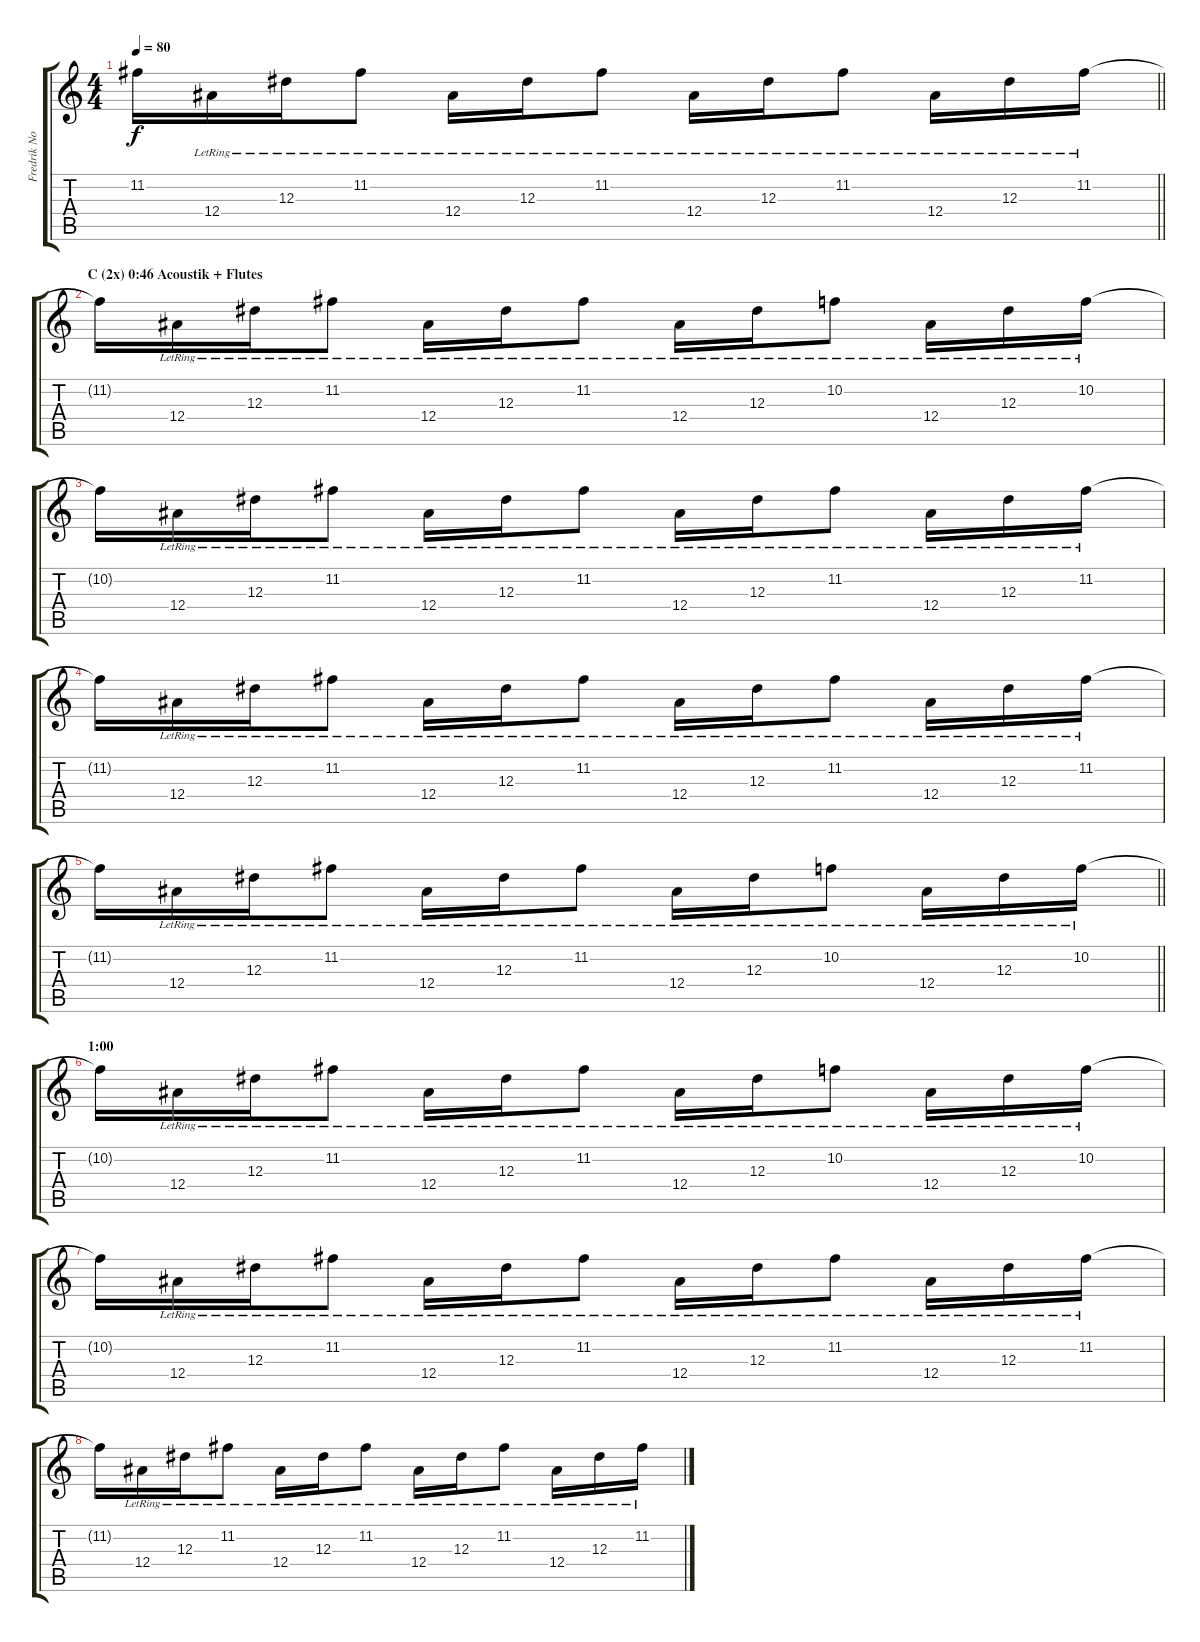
\track ("Fredrik Norrman (Rhythm Guitar)" "Fredrik No") {instrument acousticguitarsteel}
\staff {score tabs}
\tuning (C4 G3 Eb3 Bb2 F2 C2) {hide}
\ts (4 4)
\tempo 80
\clef g2
\barLineRight lightlight
\ks c
11.2{t}.16{dy f} 12.4{lr}.16 12.3{lr}.16 11.2{lr}.8 12.4{lr}.16 12.3{lr}.16 11.2{lr}.8 12.4{lr}.16 12.3{lr}.16 11.2{lr}.8 12.4{lr}.16 12.3{lr}.16 11.2{lr}.16 |
\section ("" "C (2x) 0:46 Acoustik + Flutes")
11.2{t}.16 12.4{lr}.16 12.3{lr}.16 11.2{lr}.8 12.4{lr}.16 12.3{lr}.16 11.2{lr}.8 12.4{lr}.16 12.3{lr}.16 10.2{lr}.8 12.4{lr}.16 12.3{lr}.16 10.2{lr}.16 |
10.2{t}.16 12.4{lr}.16 12.3{lr}.16 11.2{lr}.8 12.4{lr}.16 12.3{lr}.16 11.2{lr}.8 12.4{lr}.16 12.3{lr}.16 11.2{lr}.8 12.4{lr}.16 12.3{lr}.16 11.2{lr}.16 |
11.2{t}.16 12.4{lr}.16 12.3{lr}.16 11.2{lr}.8 12.4{lr}.16 12.3{lr}.16 11.2{lr}.8 12.4{lr}.16 12.3{lr}.16 11.2{lr}.8 12.4{lr}.16 12.3{lr}.16 11.2{lr}.16 |
\barLineRight lightlight
11.2{t}.16 12.4{lr}.16 12.3{lr}.16 11.2{lr}.8 12.4{lr}.16 12.3{lr}.16 11.2{lr}.8 12.4{lr}.16 12.3{lr}.16 10.2{lr}.8 12.4{lr}.16 12.3{lr}.16 10.2{lr}.16 |
\section ("" "1:00")
10.2{t}.16 12.4{lr}.16 12.3{lr}.16 11.2{lr}.8 12.4{lr}.16 12.3{lr}.16 11.2{lr}.8 12.4{lr}.16 12.3{lr}.16 10.2{lr}.8 12.4{lr}.16 12.3{lr}.16 10.2{lr}.16 |
10.2{t}.16 12.4{lr}.16 12.3{lr}.16 11.2{lr}.8 12.4{lr}.16 12.3{lr}.16 11.2{lr}.8 12.4{lr}.16 12.3{lr}.16 11.2{lr}.8 12.4{lr}.16 12.3{lr}.16 11.2{lr}.16 |
11.2{t}.16 12.4{lr}.16 12.3{lr}.16 11.2{lr}.8 12.4{lr}.16 12.3{lr}.16 11.2{lr}.8 12.4{lr}.16 12.3{lr}.16 11.2{lr}.8 12.4{lr}.16 12.3{lr}.16 11.2{lr}.16
